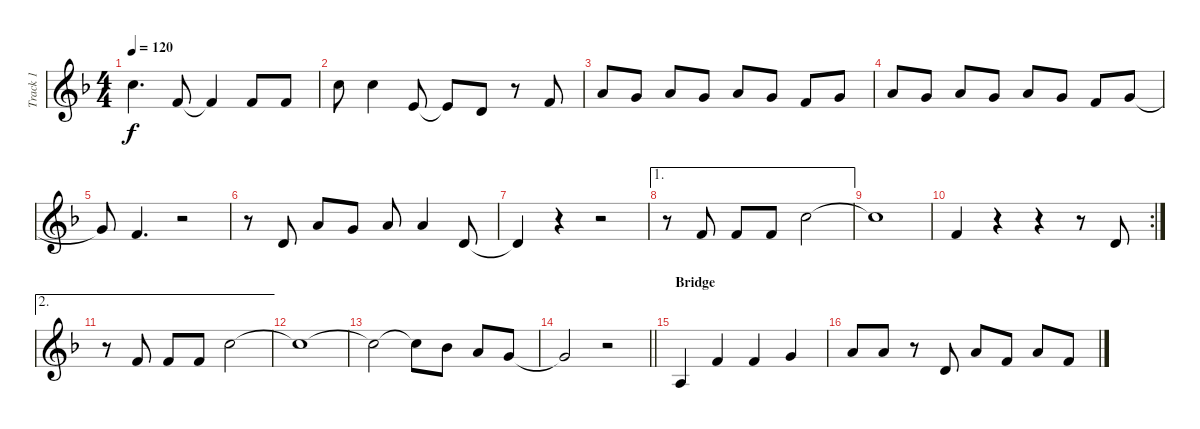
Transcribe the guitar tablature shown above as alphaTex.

\track ("Track 1" "Track 1") {instrument distortionguitar}
\staff {score}
\tuning (E4 B3 G3 D3 A2 E2) {hide}
\ts (4 4)
\tempo 120
\clef g2
\ks f
1.2.4{d dy f} 3.4.8 3.4{t}.4 3.4.8 3.4.8 |
1.2.8 1.2.4 2.4.8 2.4{t}.8 0.4.8 r.8 3.4.8 |
2.3.8 0.3.8 2.3.8 0.3.8 2.3.8 0.3.8 3.4.8 0.3.8 |
2.3.8 0.3.8 2.3.8 0.3.8 2.3.8 0.3.8 3.4.8 0.3.8 |
0.3{t}.8 3.4.4{d} r.2 |
r.8 0.4.8 2.3.8 0.3.8 2.3.8 2.3.4 0.4.8 |
0.4{t}.4 r.4 r.2 |
\ae 1
r.8 3.4.8 3.4.8 3.4.8 1.2.2 |
1.2{t}.1 |
\rc 2
3.4.4 r.4 r.4 r.8 0.4.8 |
\ae 2
r.8 3.4.8 3.4.8 3.4.8 1.2.2 |
1.2{t}.1 |
1.2{t}.2 1.2{t}.8 3.3.8 2.3.8 0.3.8 |
\barLineRight lightlight
0.3{t}.2 r.2 |
\section ("" "Bridge")
0.5.4 3.4.4 3.4.4 0.3.4 |
2.3.8 2.3.8 r.8 0.4.8 2.3.8 3.4.8 2.3.8 3.4.8
